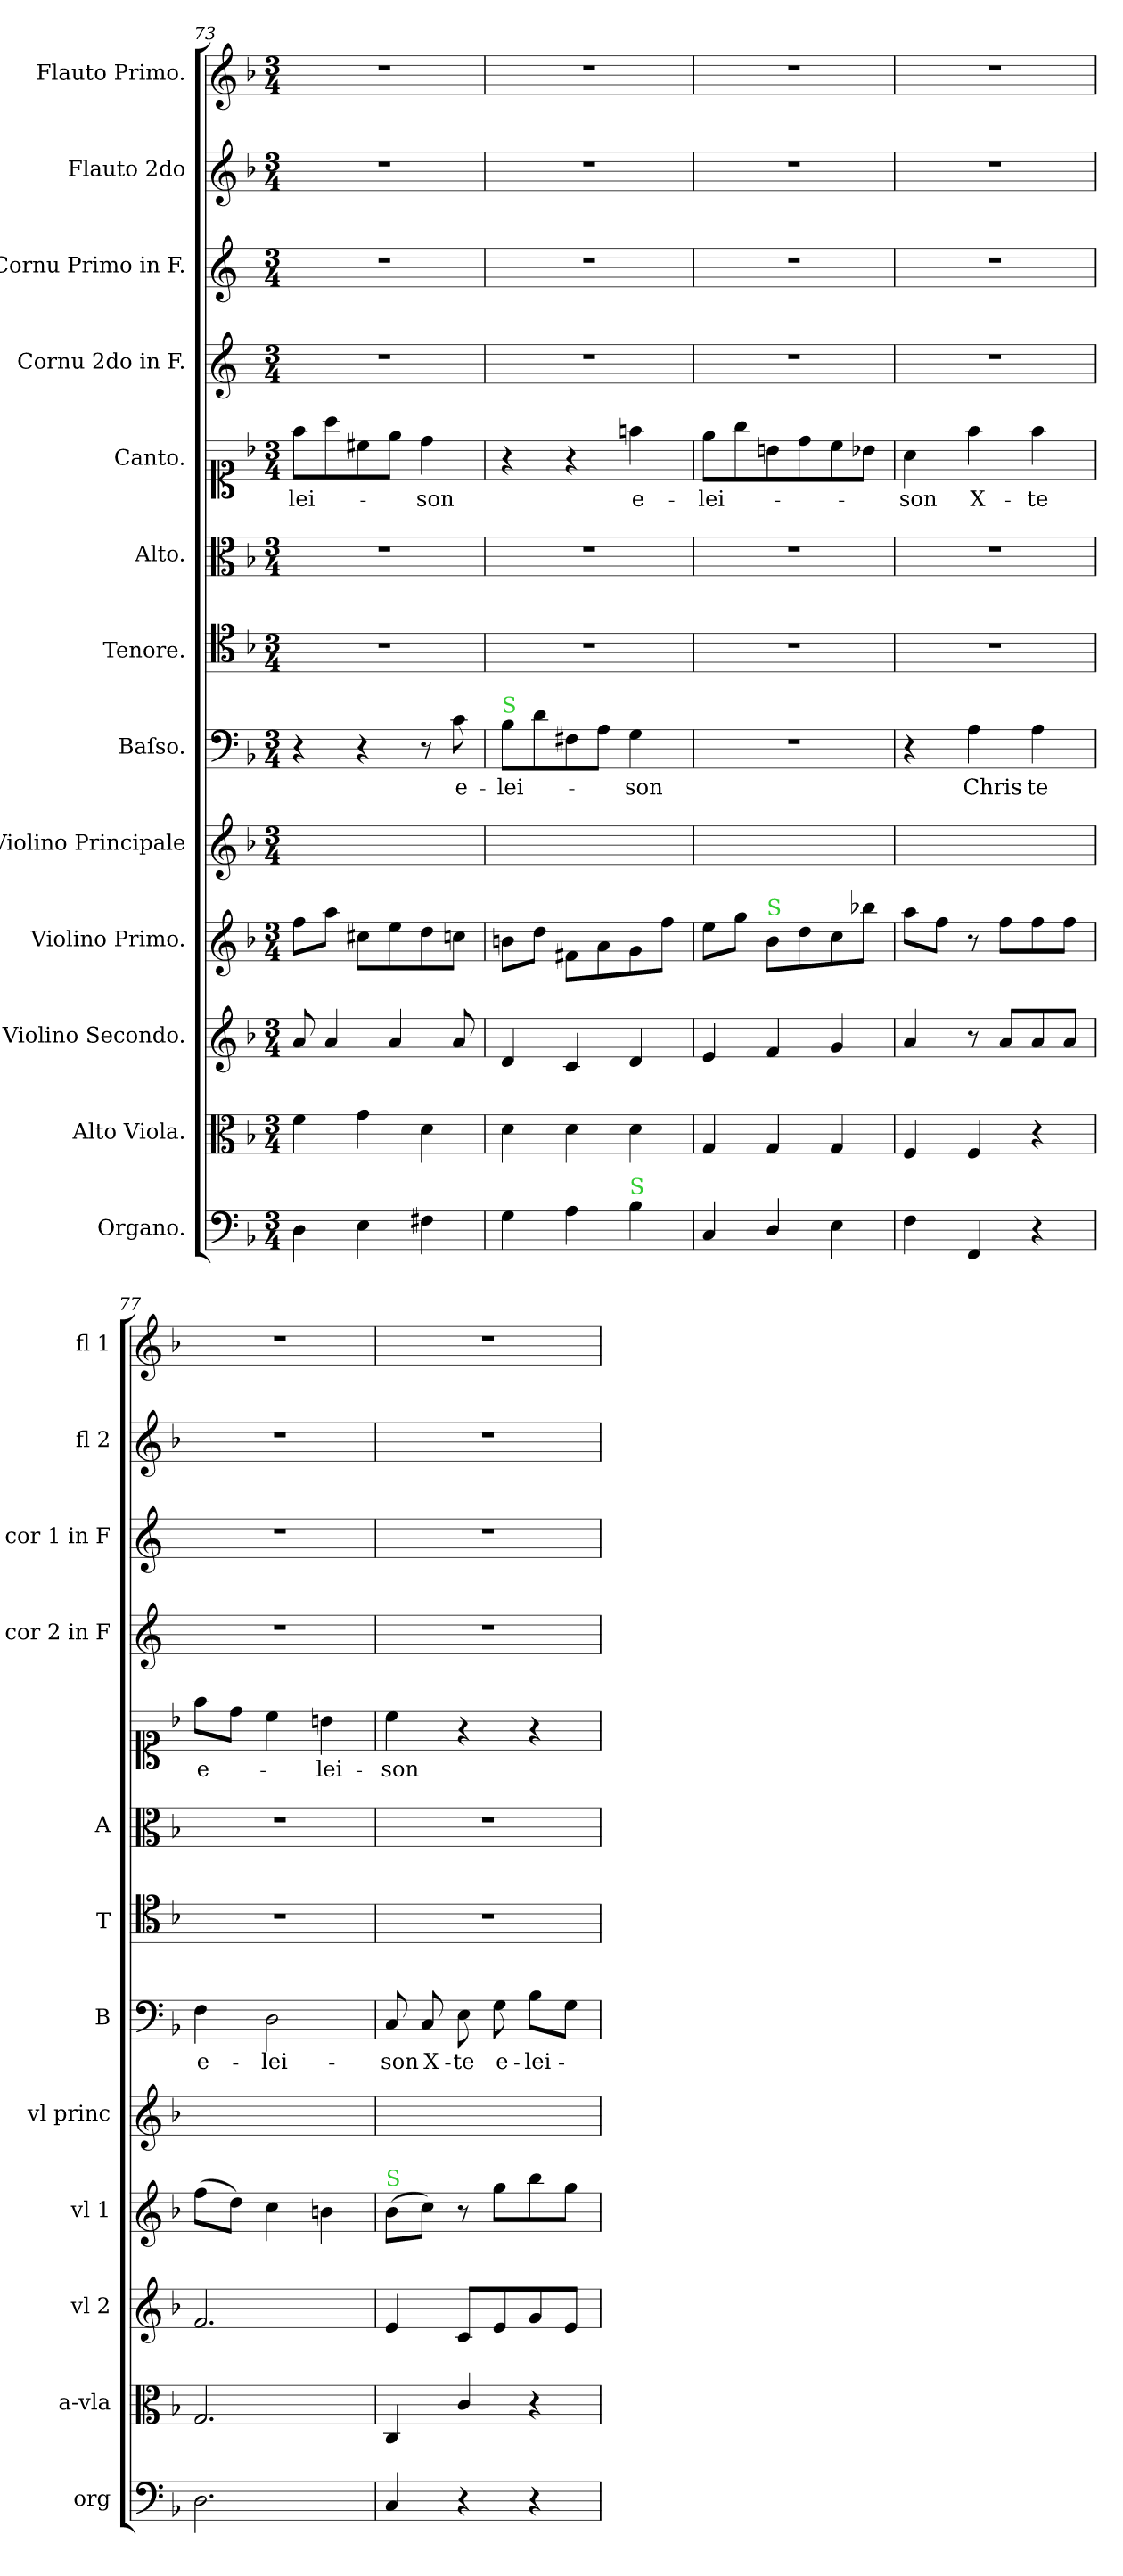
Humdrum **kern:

**kern	**kern	**kern	**kern	**kern	**kern	**text	**kern	**kern	**kern	**text	**kern	**kern	**kern	**kern
*part13	*part12	*part11	*part10	*part9	*part8	*part8	*part7	*part6	*part5	*part5	*part4	*part3	*part2	*part1
*staff13	*staff12	*staff11	*staff10	*staff9	*staff8	*staff8	*staff7	*staff6	*staff5	*staff5	*staff4	*staff3	*staff2	*staff1
*I"Organo.	*I"Alto Viola.	*I"Violino Secondo.	*I"Violino Primo.	*I"Violino Principale	*I"Baſso.	*	*I"Tenore.	*I"Alto.	*I"Canto.	*	*I"Cornu 2do in F.	*I"Cornu Primo in F.	*I"Flauto 2do	*I"Flauto Primo.
*I'org	*I'a-vla	*I'vl 2	*I'vl 1	*I'vl princ	*I'B	*	*I'T	*I'A	*	*	*I'cor 2 in F	*I'cor 1 in F	*I'fl 2	*I'fl 1
*clefF4	*clefC3	*clefG2	*clefG2	*clefG2	*clefF4	*	*clefC4	*clefC3	*clefC1	*	*clefG2	*clefG2	*clefG2	*clefG2
*	*	*	*	*	*	*	*	*	*	*	*ITrd4c7	*ITrd4c7	*	*
*k[b-]	*k[b-]	*k[b-]	*k[b-]	*k[b-]	*k[b-]	*	*k[b-]	*k[b-]	*k[b-]	*	*k[b-]	*k[b-]	*k[b-]	*k[b-]
*F:	*F:	*F:	*F:	*F:	*F:	*	*F:	*F:	*F:	*	*F:	*F:	*F:	*F:
*M3/4	*M3/4	*M3/4	*M3/4	*M3/4	*M3/4	*	*M3/4	*M3/4	*M3/4	*	*M3/4	*M3/4	*M3/4	*M3/4
=73	=73	=73	=73	=73	=73	=73	=73	=73	=73	=73	=73	=73	=73	=73
4D\	4f\	8a/	8ff\L	2.ryy	4r	.	2.r	2.r	8ff\L	-lei-	2.r	2.r	2.r	2.r
.	.	4a/	8aa\J	.	.	.	.	.	8aa\	.	.	.	.	.
4E\	4g\	.	8cc#X\L	.	4r	.	.	.	8cc#X\	.	.	.	.	.
.	.	4a/	8ee\	.	.	.	.	.	8ee\J	.	.	.	.	.
4F#X\	4d\	.	8dd\	.	8r	.	.	.	4dd\	-son	.	.	.	.
.	.	8a/	8ccn\J	.	8c\	e-	.	.	.	.	.	.	.	.
=74	=74	=74	=74	=74	=74	=74	=74	=74	=74	=74	=74	=74	=74	=74
!	!	!	!	!	!LO:TX:a:color=limegreen:t=S	!	!	!	!	!	!	!	!	!
4G\	4d\	4d/	8bn\L	2.ryy	8B-\L	-lei-	2.r	2.r	4r	.	2.r	2.r	2.r	2.r
.	.	.	8dd\J	.	8d\	.	.	.	.	.	.	.	.	.
4A\	4d\	4c/	8f#X\L	.	8F#X\	.	.	.	4r	.	.	.	.	.
.	.	.	8a\	.	8A\J	.	.	.	.	.	.	.	.	.
!LO:TX:a:color=limegreen:t=S	!	!	!	!	!	!	!	!	!	!	!	!	!	!
4B-\	4d\	4d/	8g\	.	4G\	-son	.	.	4ffn\	e-	.	.	.	.
.	.	.	8ff\J	.	.	.	.	.	.	.	.	.	.	.
=75	=75	=75	=75	=75	=75	=75	=75	=75	=75	=75	=75	=75	=75	=75
4C/	4G/	4e/	8ee\L	2.ryy	2.r	.	2.r	2.r	8ee\L	-lei-	2.r	2.r	2.r	2.r
.	.	.	8gg\J	.	.	.	.	.	8gg\	.	.	.	.	.
!	!	!	!LO:TX:a:color=limegreen:t=S	!	!	!	!	!	!	!	!	!	!	!
4D/	4G/	4f/	8b-\L	.	.	.	.	.	8bn\	.	.	.	.	.
.	.	.	8dd\	.	.	.	.	.	8dd\	.	.	.	.	.
4E\	4G/	4g/	8cc\	.	.	.	.	.	8cc\	.	.	.	.	.
.	.	.	8bb-X\J	.	.	.	.	.	8b-X\J	.	.	.	.	.
=76	=76	=76	=76	=76	=76	=76	=76	=76	=76	=76	=76	=76	=76	=76
4F\	4F/	4a/	8aa\L	2.ryy	4r	.	2.r	2.r	4a\	-son	2.r	2.r	2.r	2.r
.	.	.	8ff\J	.	.	.	.	.	.	.	.	.	.	.
4FF/	4F/	8r	8r	.	4A\	Chris-	.	.	4ff\	X-	.	.	.	.
.	.	8a/L	8ff\L	.	.	.	.	.	.	.	.	.	.	.
4r	4r	8a/	8ff\	.	4A\	-te	.	.	4ff\	-te	.	.	.	.
.	.	8a/J	8ff\J	.	.	.	.	.	.	.	.	.	.	.
=77	=77	=77	=77	=77	=77	=77	=77	=77	=77	=77	=77	=77	=77	=77
2.D\	2.G/	2.f/	(8ff\L	2.ryy	4F\	e-	2.r	2.r	8ff\L	e-	2.r	2.r	2.r	2.r
.	.	.	8dd\J)	.	.	.	.	.	8dd\J	.	.	.	.	.
.	.	.	4cc\	.	2D\	-lei-	.	.	4cc\	.	.	.	.	.
.	.	.	4bn\	.	.	.	.	.	4bn\	-lei-	.	.	.	.
=78	=78	=78	=78	=78	=78	=78	=78	=78	=78	=78	=78	=78	=78	=78
!	!	!	!LO:TX:a:color=limegreen:t=S	!	!	!	!	!	!	!	!	!	!	!
4C/	4C/	4e/	(8b-\L	2.ryy	8C/	-son	2.r	2.r	4cc\	-son	2.r	2.r	2.r	2.r
.	.	.	8cc\J)	.	8C/	X-	.	.	.	.	.	.	.	.
4r	4c/	8c/L	8r	.	8E\	-te	.	.	4r	.	.	.	.	.
.	.	8e/	8gg\L	.	8G\	e-	.	.	.	.	.	.	.	.
4r	4r	8g/	8bb-\	.	8B-\L	-lei-	.	.	4r	.	.	.	.	.
.	.	8e/J	8gg\J	.	8G\J	.	.	.	.	.	.	.	.	.
=	=	=	=	=	=	=	=	=	=	=	=	=	=	=
*-	*-	*-	*-	*-	*-	*-	*-	*-	*-	*-	*-	*-	*-	*-
